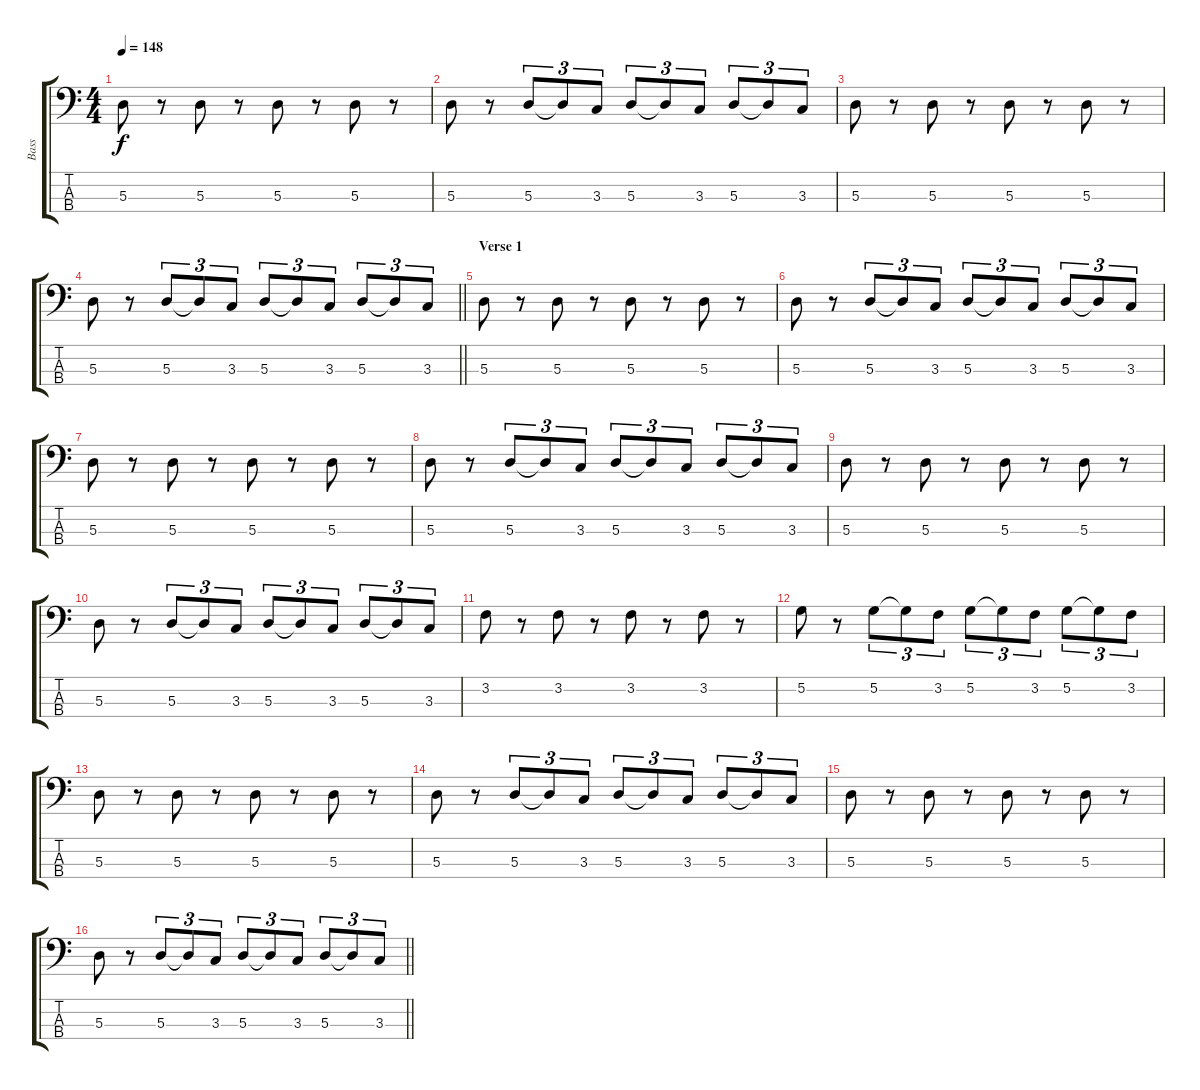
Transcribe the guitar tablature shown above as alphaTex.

\track ("Bass" "Bass") {instrument electricbassfinger}
\staff {score tabs}
\tuning (G2 D2 A1 E1) {hide}
\ts (4 4)
\tempo 148
\clef f4
\ks c
5.3.8{dy f} r.8 5.3.8 r.8 5.3.8 r.8 5.3.8 r.8 |
5.3.8 r.8 5.3.8{tu (3 2)} 5.3{t}.8{tu (3 2)} 3.3.8{tu (3 2)} 5.3.8{tu (3 2)} 5.3{t}.8{tu (3 2)} 3.3.8{tu (3 2)} 5.3.8{tu (3 2)} 5.3{t}.8{tu (3 2)} 3.3.8{tu (3 2)} |
5.3.8 r.8 5.3.8 r.8 5.3.8 r.8 5.3.8 r.8 |
\barLineRight lightlight
5.3.8 r.8 5.3.8{tu (3 2)} 5.3{t}.8{tu (3 2)} 3.3.8{tu (3 2)} 5.3.8{tu (3 2)} 5.3{t}.8{tu (3 2)} 3.3.8{tu (3 2)} 5.3.8{tu (3 2)} 5.3{t}.8{tu (3 2)} 3.3.8{tu (3 2)} |
\section ("" "Verse 1")
5.3.8 r.8 5.3.8 r.8 5.3.8 r.8 5.3.8 r.8 |
5.3.8 r.8 5.3.8{tu (3 2)} 5.3{t}.8{tu (3 2)} 3.3.8{tu (3 2)} 5.3.8{tu (3 2)} 5.3{t}.8{tu (3 2)} 3.3.8{tu (3 2)} 5.3.8{tu (3 2)} 5.3{t}.8{tu (3 2)} 3.3.8{tu (3 2)} |
5.3.8 r.8 5.3.8 r.8 5.3.8 r.8 5.3.8 r.8 |
5.3.8 r.8 5.3.8{tu (3 2)} 5.3{t}.8{tu (3 2)} 3.3.8{tu (3 2)} 5.3.8{tu (3 2)} 5.3{t}.8{tu (3 2)} 3.3.8{tu (3 2)} 5.3.8{tu (3 2)} 5.3{t}.8{tu (3 2)} 3.3.8{tu (3 2)} |
5.3.8 r.8 5.3.8 r.8 5.3.8 r.8 5.3.8 r.8 |
5.3.8 r.8 5.3.8{tu (3 2)} 5.3{t}.8{tu (3 2)} 3.3.8{tu (3 2)} 5.3.8{tu (3 2)} 5.3{t}.8{tu (3 2)} 3.3.8{tu (3 2)} 5.3.8{tu (3 2)} 5.3{t}.8{tu (3 2)} 3.3.8{tu (3 2)} |
3.2.8 r.8 3.2.8 r.8 3.2.8 r.8 3.2.8 r.8 |
5.2.8 r.8 5.2.8{tu (3 2)} 5.2{t}.8{tu (3 2)} 3.2.8{tu (3 2)} 5.2.8{tu (3 2)} 5.2{t}.8{tu (3 2)} 3.2.8{tu (3 2)} 5.2.8{tu (3 2)} 5.2{t}.8{tu (3 2)} 3.2.8{tu (3 2)} |
5.3.8 r.8 5.3.8 r.8 5.3.8 r.8 5.3.8 r.8 |
5.3.8 r.8 5.3.8{tu (3 2)} 5.3{t}.8{tu (3 2)} 3.3.8{tu (3 2)} 5.3.8{tu (3 2)} 5.3{t}.8{tu (3 2)} 3.3.8{tu (3 2)} 5.3.8{tu (3 2)} 5.3{t}.8{tu (3 2)} 3.3.8{tu (3 2)} |
5.3.8 r.8 5.3.8 r.8 5.3.8 r.8 5.3.8 r.8 |
\barLineRight lightlight
5.3.8 r.8 5.3.8{tu (3 2)} 5.3{t}.8{tu (3 2)} 3.3.8{tu (3 2)} 5.3.8{tu (3 2)} 5.3{t}.8{tu (3 2)} 3.3.8{tu (3 2)} 5.3.8{tu (3 2)} 5.3{t}.8{tu (3 2)} 3.3.8{tu (3 2)}
